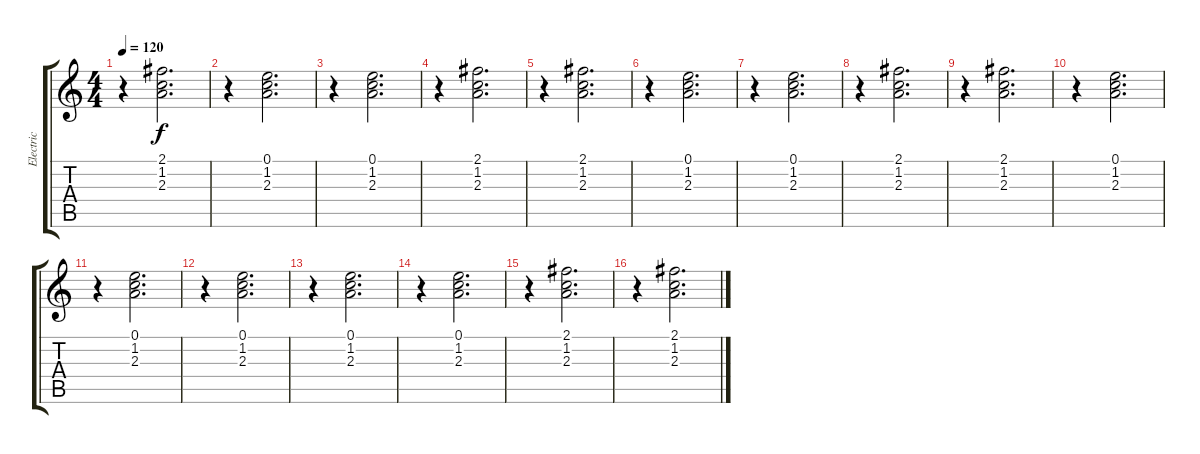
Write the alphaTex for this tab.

\track ("Electric" "Electric") {instrument overdrivenguitar}
\staff {score tabs}
\tuning (E4 B3 G3 D3 A2 E2) {hide}
\ts (4 4)
\tempo 120
\clef g2
\ks c
r.4{dy f} (2.1 1.2 2.3).2{d} |
r.4 (0.1 1.2 2.3).2{d} |
r.4 (0.1 1.2 2.3).2{d} |
r.4 (2.1 1.2 2.3).2{d} |
r.4 (2.1 1.2 2.3).2{d} |
r.4 (0.1 1.2 2.3).2{d} |
r.4 (0.1 1.2 2.3).2{d} |
r.4 (2.1 1.2 2.3).2{d} |
r.4 (2.1 1.2 2.3).2{d} |
r.4 (0.1 1.2 2.3).2{d} |
r.4 (0.1 1.2 2.3).2{d} |
r.4 (0.1 1.2 2.3).2{d} |
r.4 (0.1 1.2 2.3).2{d} |
r.4 (0.1 1.2 2.3).2{d} |
r.4 (2.1 1.2 2.3).2{d} |
r.4 (2.1 1.2 2.3).2{d}
